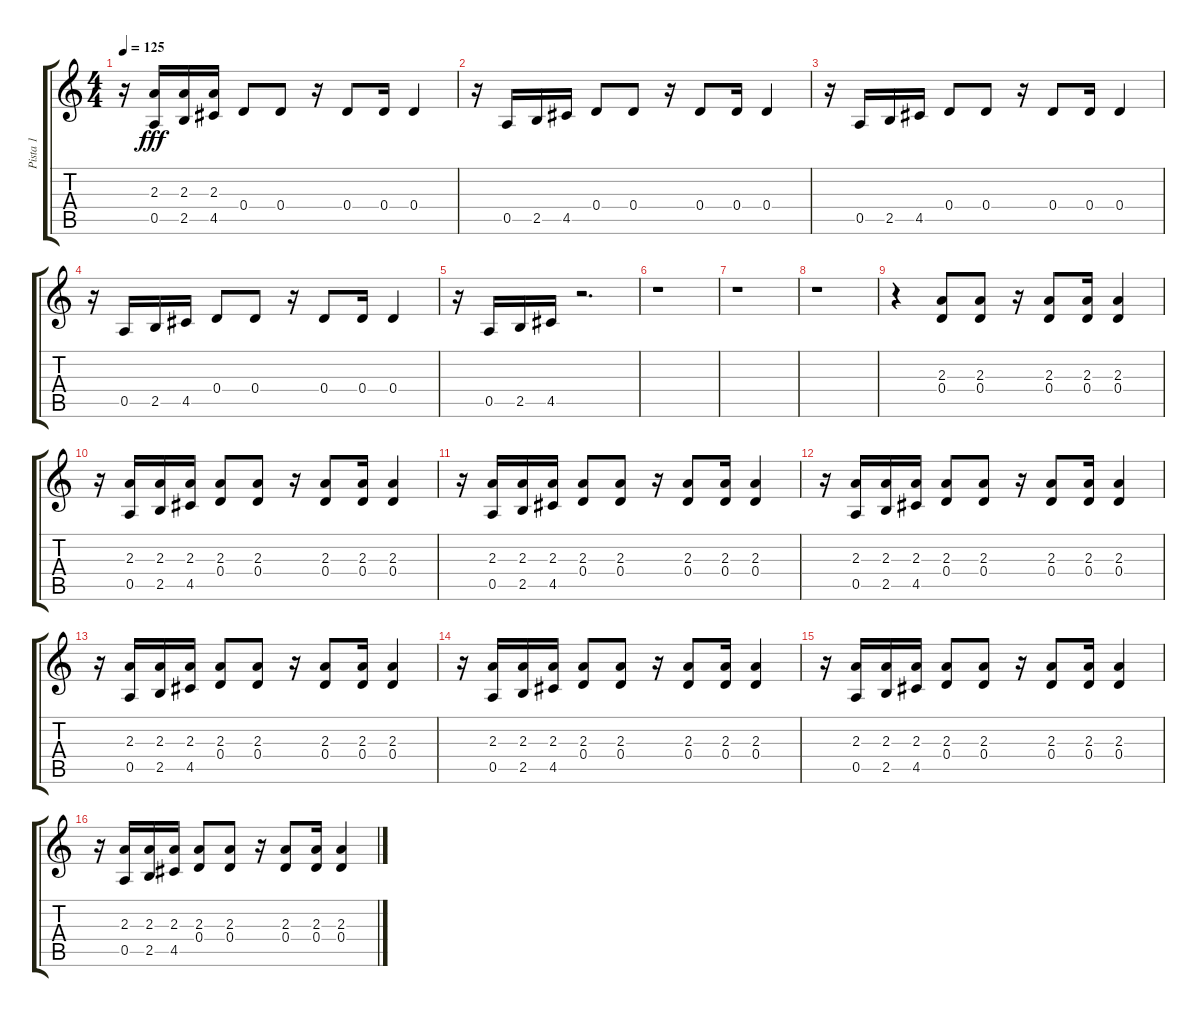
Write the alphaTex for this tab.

\track ("Pista 1" "Pista 1") {instrument distortionguitar}
\staff {score tabs}
\tuning (E4 B3 G3 D3 A2 E2) {hide}
\ts (4 4)
\tempo 125
\clef g2
\ks c
r.16{dy fff} (2.3 0.5).16 (2.3 2.5).16 (2.3 4.5).16 0.4.8 0.4.8 r.16 0.4.8 0.4.16 0.4.4 |
r.16 0.5.16 2.5.16 4.5.16 0.4.8 0.4.8 r.16 0.4.8 0.4.16 0.4.4 |
r.16 0.5.16 2.5.16 4.5.16 0.4.8 0.4.8 r.16 0.4.8 0.4.16 0.4.4 |
r.16 0.5.16 2.5.16 4.5.16 0.4.8 0.4.8 r.16 0.4.8 0.4.16 0.4.4 |
r.16 0.5.16 2.5.16 4.5.16 r.2{d} |
r.1 |
r.1 |
r.1 |
r.4 (2.3 0.4).8 (2.3 0.4).8 r.16 (2.3 0.4).8 (2.3 0.4).16 (2.3 0.4).4 |
r.16 (2.3 0.5).16 (2.3 2.5).16 (2.3 4.5).16 (2.3 0.4).8 (2.3 0.4).8 r.16 (2.3 0.4).8 (2.3 0.4).16 (2.3 0.4).4 |
r.16 (2.3 0.5).16 (2.3 2.5).16 (2.3 4.5).16 (2.3 0.4).8 (2.3 0.4).8 r.16 (2.3 0.4).8 (2.3 0.4).16 (2.3 0.4).4 |
r.16 (2.3 0.5).16 (2.3 2.5).16 (2.3 4.5).16 (2.3 0.4).8 (2.3 0.4).8 r.16 (2.3 0.4).8 (2.3 0.4).16 (2.3 0.4).4 |
r.16 (2.3 0.5).16 (2.3 2.5).16 (2.3 4.5).16 (2.3 0.4).8 (2.3 0.4).8 r.16 (2.3 0.4).8 (2.3 0.4).16 (2.3 0.4).4 |
r.16 (2.3 0.5).16 (2.3 2.5).16 (2.3 4.5).16 (2.3 0.4).8 (2.3 0.4).8 r.16 (2.3 0.4).8 (2.3 0.4).16 (2.3 0.4).4 |
r.16 (2.3 0.5).16 (2.3 2.5).16 (2.3 4.5).16 (2.3 0.4).8 (2.3 0.4).8 r.16 (2.3 0.4).8 (2.3 0.4).16 (2.3 0.4).4 |
r.16 (2.3 0.5).16 (2.3 2.5).16 (2.3 4.5).16 (2.3 0.4).8 (2.3 0.4).8 r.16 (2.3 0.4).8 (2.3 0.4).16 (2.3 0.4).4
